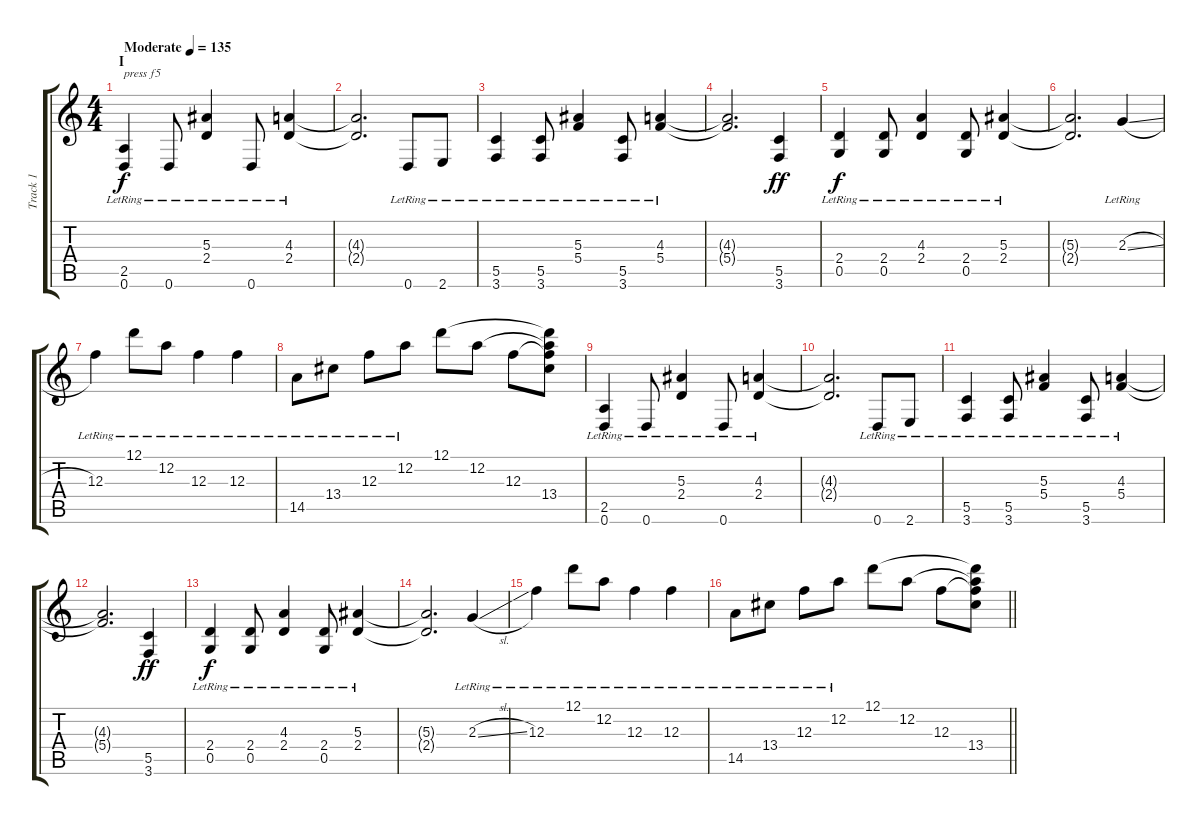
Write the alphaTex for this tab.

\track ("Track 1" "Track 1") {instrument electricguitarjazz}
\staff {score tabs}
\tuning (D4 A3 F3 C3 G2 D2) {hide}
\ts (4 4)
\section ("" "I")
\tempo (135 "Moderate")
\clef g2
\ks c
(2.5{lr} 0.6{lr}).4{txt "press f5" dy f instrument electricguitarjazz} 0.6{lr}.8 (5.3{lr} 2.4{lr}).4 0.6{lr}.8 (4.3{lr} 2.4{lr}).4 |
(4.3{t} 2.4{t}).2{d} 0.6{lr}.8 2.6{lr}.8 |
(5.5{lr} 3.6{lr}).4 (5.5{lr} 3.6{lr}).8 (5.3{lr} 5.4{lr}).4 (5.5{lr} 3.6{lr}).8 (4.3{lr} 5.4{lr}).4 |
(4.3{t} 5.4{t}).2{d} (5.5 3.6).4{dy ff} |
(2.4{lr} 0.5{lr}).4{dy f} (2.4{lr} 0.5{lr}).8 (4.3{lr} 2.4{lr}).4 (2.4{lr} 0.5{lr}).8 (5.3{lr} 2.4{lr}).4 |
(5.3{t} 2.4{t}).2{d} 2.3{sl lr}.4 |
12.3{lr}.4 12.1{lr}.8 12.2{lr}.8 12.3{lr}.4 12.3{lr}.4 |
14.5{lr}.8 13.4{lr}.8 12.3{lr}.8 12.2{lr}.8 12.1.8 12.2.8 12.3.8 (12.1{t} 12.2{t} 12.3{t} 13.4).8 |
(2.5{lr} 0.6{lr}).4 0.6{lr}.8 (5.3{lr} 2.4{lr}).4 0.6{lr}.8 (4.3{lr} 2.4{lr}).4 |
(4.3{t} 2.4{t}).2{d} 0.6{lr}.8 2.6{lr}.8 |
(5.5{lr} 3.6{lr}).4 (5.5{lr} 3.6{lr}).8 (5.3{lr} 5.4{lr}).4 (5.5{lr} 3.6{lr}).8 (4.3{lr} 5.4{lr}).4 |
(4.3{t} 5.4{t}).2{d} (5.5 3.6).4{dy ff} |
(2.4{lr} 0.5{lr}).4{dy f} (2.4{lr} 0.5{lr}).8 (4.3{lr} 2.4{lr}).4 (2.4{lr} 0.5{lr}).8 (5.3{lr} 2.4{lr}).4 |
(5.3{t} 2.4{t}).2{d} 2.3{sl lr}.4 |
12.3{lr}.4 12.1{lr}.8 12.2{lr}.8 12.3{lr}.4 12.3{lr}.4 |
\barLineRight lightlight
14.5{lr}.8 13.4{lr}.8 12.3{lr}.8 12.2{lr}.8 12.1.8 12.2.8 12.3.8 (12.1{t} 12.2{t} 12.3{t} 13.4).8
